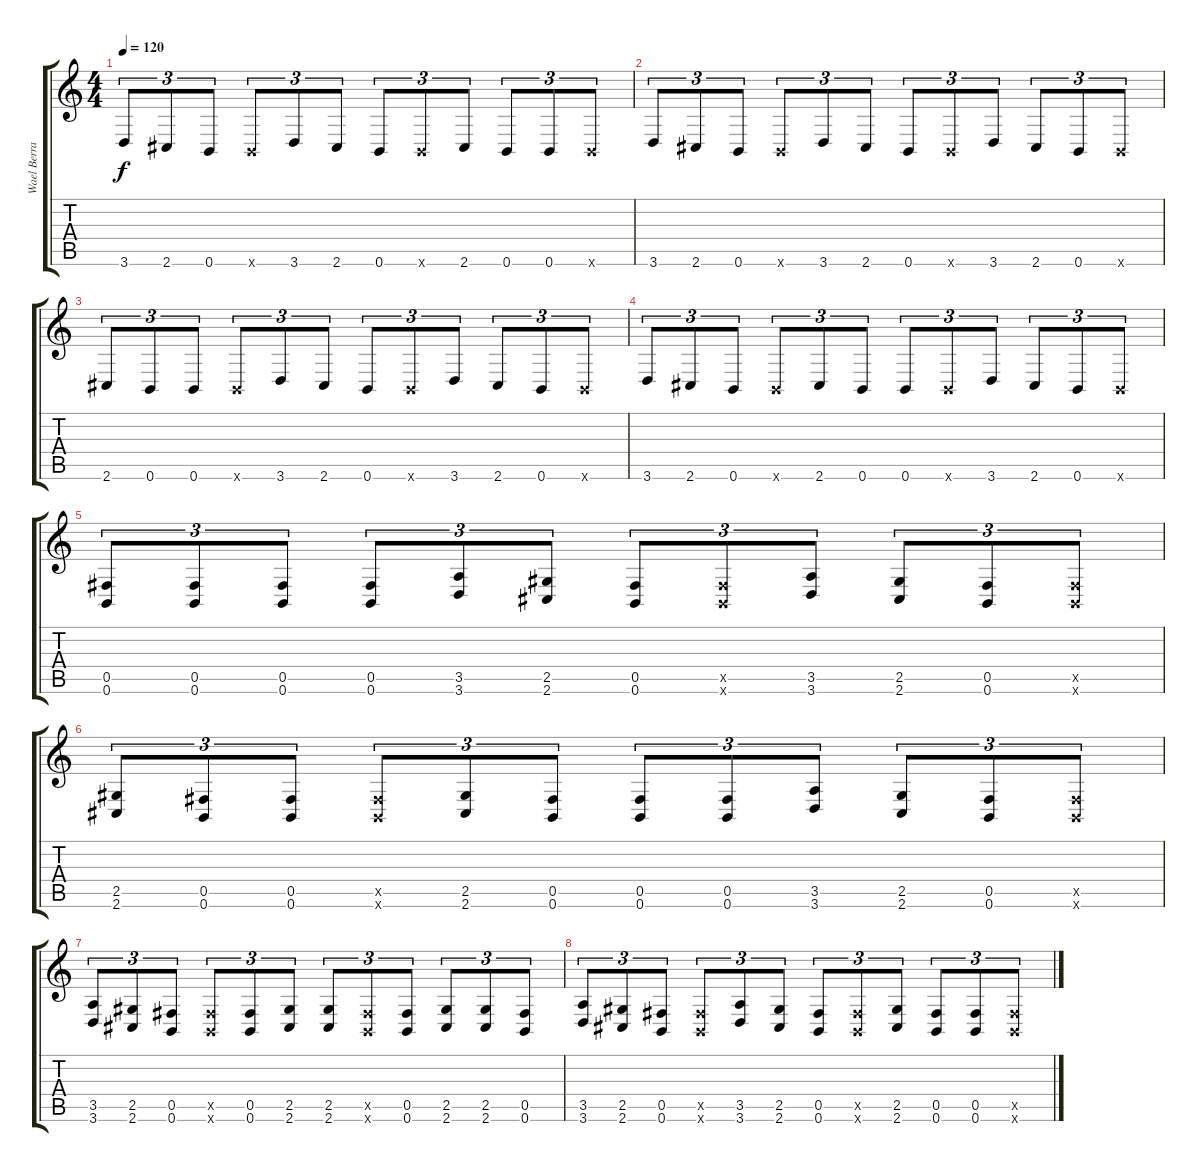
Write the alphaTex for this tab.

\track ("Wael Berrais" "Wael Berra") {instrument distortionguitar}
\staff {score tabs}
\tuning (Db4 Ab3 E3 B2 Gb2 B1) {hide}
\ts (4 4)
\tempo 120
\clef g2
\ks c
3.6.8{tu (3 2) dy f} 2.6.8{tu (3 2)} 0.6.8{tu (3 2)} 0.6{x}.8{tu (3 2)} 3.6.8{tu (3 2)} 2.6.8{tu (3 2)} 0.6.8{tu (3 2)} 0.6{x}.8{tu (3 2)} 2.6.8{tu (3 2)} 0.6.8{tu (3 2)} 0.6.8{tu (3 2)} 0.6{x}.8{tu (3 2)} |
3.6.8{tu (3 2)} 2.6.8{tu (3 2)} 0.6.8{tu (3 2)} 0.6{x}.8{tu (3 2)} 3.6.8{tu (3 2)} 2.6.8{tu (3 2)} 0.6.8{tu (3 2)} 0.6{x}.8{tu (3 2)} 3.6.8{tu (3 2)} 2.6.8{tu (3 2)} 0.6.8{tu (3 2)} 0.6{x}.8{tu (3 2)} |
2.6.8{tu (3 2)} 0.6.8{tu (3 2)} 0.6.8{tu (3 2)} 0.6{x}.8{tu (3 2)} 3.6.8{tu (3 2)} 2.6.8{tu (3 2)} 0.6.8{tu (3 2)} 0.6{x}.8{tu (3 2)} 3.6.8{tu (3 2)} 2.6.8{tu (3 2)} 0.6.8{tu (3 2)} 0.6{x}.8{tu (3 2)} |
3.6.8{tu (3 2)} 2.6.8{tu (3 2)} 0.6.8{tu (3 2)} 0.6{x}.8{tu (3 2)} 2.6.8{tu (3 2)} 0.6.8{tu (3 2)} 0.6.8{tu (3 2)} 0.6{x}.8{tu (3 2)} 3.6.8{tu (3 2)} 2.6.8{tu (3 2)} 0.6.8{tu (3 2)} 0.6{x}.8{tu (3 2)} |
(0.5 0.6).8{tu (3 2) balance 8} (0.5 0.6).8{tu (3 2)} (0.5 0.6).8{tu (3 2)} (0.5 0.6).8{tu (3 2)} (3.5 3.6).8{tu (3 2)} (2.5 2.6).8{tu (3 2)} (0.5 0.6).8{tu (3 2)} (0.5{x} 0.6{x}).8{tu (3 2)} (3.5 3.6).8{tu (3 2)} (2.5 2.6).8{tu (3 2)} (0.5 0.6).8{tu (3 2)} (0.5{x} 0.6{x}).8{tu (3 2)} |
(2.5 2.6).8{tu (3 2)} (0.5 0.6).8{tu (3 2)} (0.5 0.6).8{tu (3 2)} (0.5{x} 0.6{x}).8{tu (3 2)} (2.5 2.6).8{tu (3 2)} (0.5 0.6).8{tu (3 2)} (0.5 0.6).8{tu (3 2)} (0.5 0.6).8{tu (3 2)} (3.5 3.6).8{tu (3 2)} (2.5 2.6).8{tu (3 2)} (0.5 0.6).8{tu (3 2)} (0.5{x} 0.6{x}).8{tu (3 2)} |
(3.5 3.6).8{tu (3 2)} (2.5 2.6).8{tu (3 2)} (0.5 0.6).8{tu (3 2)} (0.5{x} 0.6{x}).8{tu (3 2)} (0.5 0.6).8{tu (3 2)} (2.5 2.6).8{tu (3 2)} (2.5 2.6).8{tu (3 2)} (0.5{x} 0.6{x}).8{tu (3 2)} (0.5 0.6).8{tu (3 2)} (2.5 2.6).8{tu (3 2)} (2.5 2.6).8{tu (3 2)} (0.5 0.6).8{tu (3 2)} |
(3.5 3.6).8{tu (3 2)} (2.5 2.6).8{tu (3 2)} (0.5 0.6).8{tu (3 2)} (0.5{x} 0.6{x}).8{tu (3 2)} (3.5 3.6).8{tu (3 2)} (2.5 2.6).8{tu (3 2)} (0.5 0.6).8{tu (3 2)} (0.5{x} 0.6{x}).8{tu (3 2)} (2.5 2.6).8{tu (3 2)} (0.5 0.6).8{tu (3 2)} (0.5 0.6).8{tu (3 2)} (0.5{x} 0.6{x}).8{tu (3 2)}
